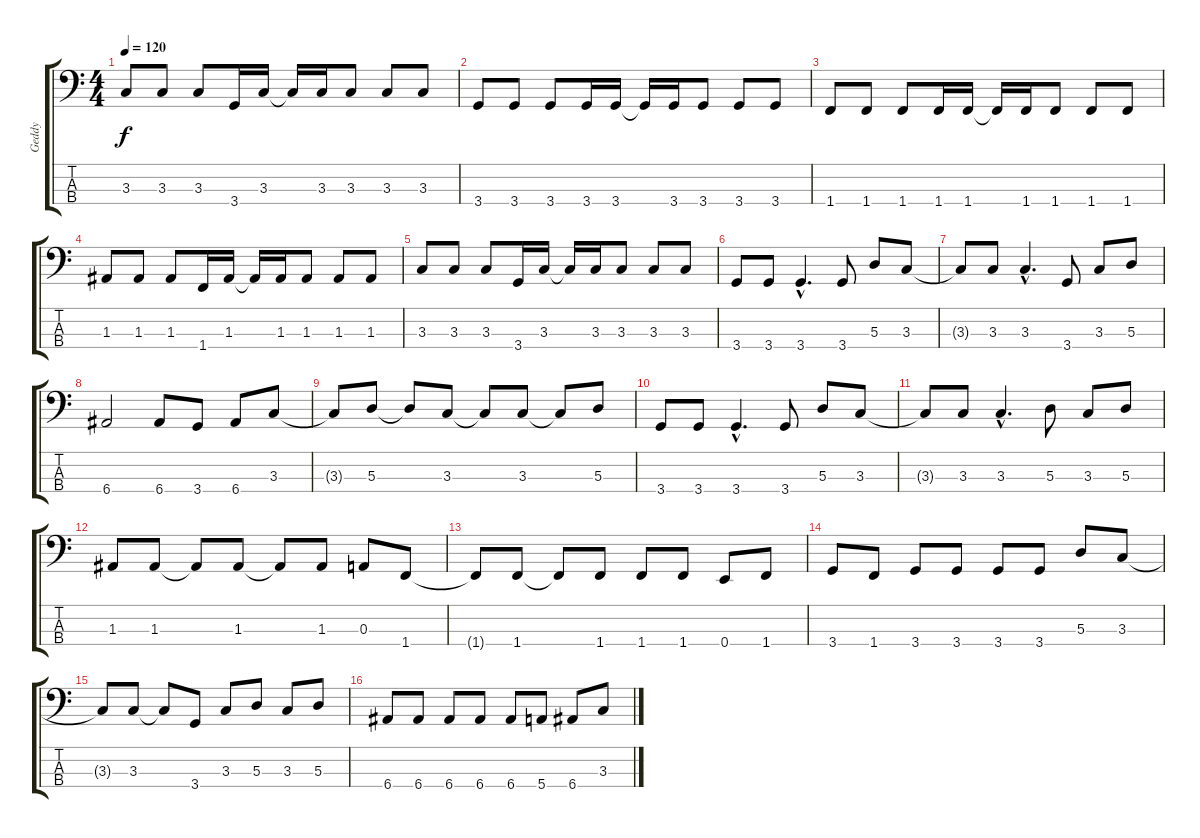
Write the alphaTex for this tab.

\track ("Geddy" "Geddy") {instrument electricbassfinger}
\staff {score tabs}
\tuning (G2 D2 A1 E1) {hide}
\ts (4 4)
\tempo 120
\clef f4
\ks c
3.3.8{dy f} 3.3.8 3.3.8 3.4.16 3.3.16 3.3{t}.16 3.3.16 3.3.8 3.3.8 3.3.8 |
3.4.8 3.4.8 3.4.8 3.4.16 3.4.16 3.4{t}.16 3.4.16 3.4.8 3.4.8 3.4.8 |
1.4.8 1.4.8 1.4.8 1.4.16 1.4.16 1.4{t}.16 1.4.16 1.4.8 1.4.8 1.4.8 |
1.3.8 1.3.8 1.3.8 1.4.16 1.3.16 1.3{t}.16 1.3.16 1.3.8 1.3.8 1.3.8 |
3.3.8 3.3.8 3.3.8 3.4.16 3.3.16 3.3{t}.16 3.3.16 3.3.8 3.3.8 3.3.8 |
3.4.8 3.4.8 3.4{hac}.4{d} 3.4.8 5.3.8 3.3.8 |
3.3{t}.8 3.3.8 3.3{hac}.4{d} 3.4.8 3.3.8 5.3.8 |
6.4.2 6.4.8 3.4.8 6.4.8 3.3.8 |
3.3{t}.8 5.3.8 5.3{t}.8 3.3.8 3.3{t}.8 3.3.8 3.3{t}.8 5.3.8 |
3.4.8 3.4.8 3.4{hac}.4{d} 3.4.8 5.3.8 3.3.8 |
3.3{t}.8 3.3.8 3.3{hac}.4{d} 5.3.8 3.3.8 5.3.8 |
1.3.8 1.3.8 1.3{t}.8 1.3.8 1.3{t}.8 1.3.8 0.3.8 1.4.8 |
1.4{t}.8 1.4.8 1.4{t}.8 1.4.8 1.4.8 1.4.8 0.4.8 1.4.8 |
3.4.8 1.4.8 3.4.8 3.4.8 3.4.8 3.4.8 5.3.8 3.3.8 |
3.3{t}.8 3.3.8 3.3{t}.8 3.4.8 3.3.8 5.3.8 3.3.8 5.3.8 |
6.4.8 6.4.8 6.4.8 6.4.8 6.4.8 5.4.8 6.4.8 3.3.8
